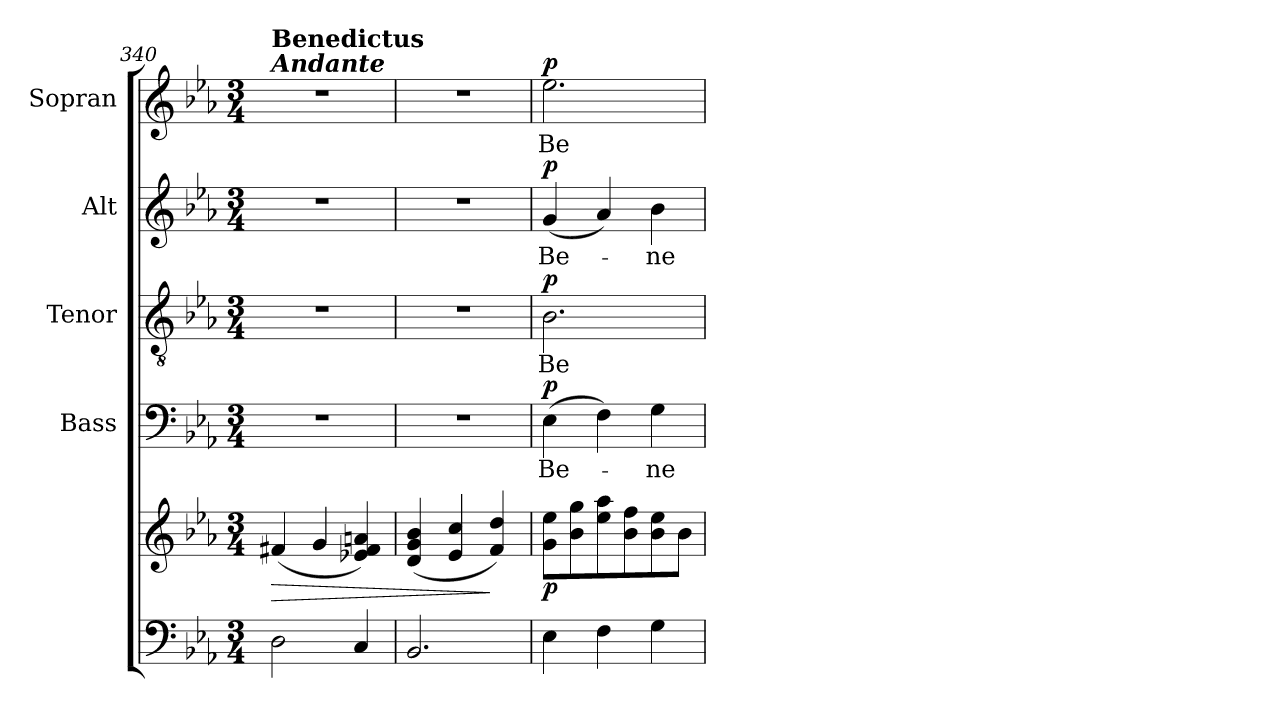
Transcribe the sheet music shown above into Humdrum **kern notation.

**kern	**kern	**dynam	**kern	**text	**dynam	**kern	**text	**dynam	**kern	**text	**dynam	**kern	**text	**dynam
*part5	*part5	*part5	*part4	*part4	*part4	*part3	*part3	*part3	*part2	*part2	*part2	*part1	*part1	*part1
*staff6	*staff5	*staff5/6	*staff4	*staff4	*staff4	*staff3	*staff3	*staff3	*staff2	*staff2	*staff2	*staff1	*staff1	*staff1
*	*	*	*I"Bass	*	*	*I"Tenor	*	*	*I"Alt	*	*	*I"Sopran	*	*
*	*	*	*I'B.	*	*	*I'T.	*	*	*I'A.	*	*	*I'S.	*	*
!!LO:LB:g=z
*clefF4	*clefG2	*	*clefF4	*	*	*clefGv2	*	*	*clefG2	*	*	*clefG2	*	*
*k[b-e-a-]	*k[b-e-a-]	*	*k[b-e-a-]	*	*	*k[b-e-a-]	*	*	*k[b-e-a-]	*	*	*k[b-e-a-]	*	*
*E-:	*E-:	*	*E-:	*	*	*E-:	*	*	*E-:	*	*	*E-:	*	*
*M3/4	*M3/4	*	*M3/4	*	*	*M3/4	*	*	*M3/4	*	*	*M3/4	*	*
=340	=340	=340	=340	=340	=340	=340	=340	=340	=340	=340	=340	=340	=340	=340
!	!	!	!	!	!	!	!	!	!	!	!	!LO:TX:a:Bi:t=Andante	!	!
!	!	!	!	!	!	!	!	!	!	!	!	!LO:TX:a:B:t=Benedictus	!	!
!	!	!LO:HP:b	!	!	!	!	!	!	!	!	!	!	!	!
2D\	(<4f#X/	>	2.r	.	.	2.r	.	.	2.r	.	.	2.r	.	.
.	4g/	.	.	.	.	.	.	.	.	.	.	.	.	.
4C/	4e-X/ 4f#/ 4an/)	.	.	.	.	.	.	.	.	.	.	.	.	.
=341	=341	=341	=341	=341	=341	=341	=341	=341	=341	=341	=341	=341	=341	=341
2.BB-/	(<4d/ 4g/ 4b-/	.	2.r	.	.	2.r	.	.	2.r	.	.	2.r	.	.
.	4e-/ 4cc/	.	.	.	.	.	.	.	.	.	.	.	.	.
.	4f/ 4dd/)	]	.	.	.	.	.	.	.	.	.	.	.	.
=342	=342	=342	=342	=342	=342	=342	=342	=342	=342	=342	=342	=342	=342	=342
!	!	!LO:DY:b	!	!LO:LY:b	!LO:DY:a	!	!LO:LY:b	!LO:DY:a	!	!LO:LY:b	!LO:DY:a	!	!LO:LY:b	!LO:DY:a
4E-\	8g\ 8ee-\L	p	(>4E-\	Be-	p	2.B-\	Be-	p	(<4g/	Be-	p	2.ee-\	Be-	p
.	8b-\ 8gg\	.	.	.	.	.	.	.	.	.	.	.	.	.
4F\	8ee-\ 8aa-\	.	4F\)	.	.	.	.	.	4a-/)	.	.	.	.	.
.	8b-\ 8ff\	.	.	.	.	.	.	.	.	.	.	.	.	.
!	!	!	!	!LO:LY:b	!	!	!	!	!	!LO:LY:b	!	!	!	!
4G\	8b-\ 8ee-\	.	4G\	-ne-	.	.	.	.	4b-\	-ne-	.	.	.	.
.	8b-\J	.	.	.	.	.	.	.	.	.	.	.	.	.
=	=	=	=	=	=	=	=	=	=	=	=	=	=	=
*-	*-	*-	*-	*-	*-	*-	*-	*-	*-	*-	*-	*-	*-	*-
